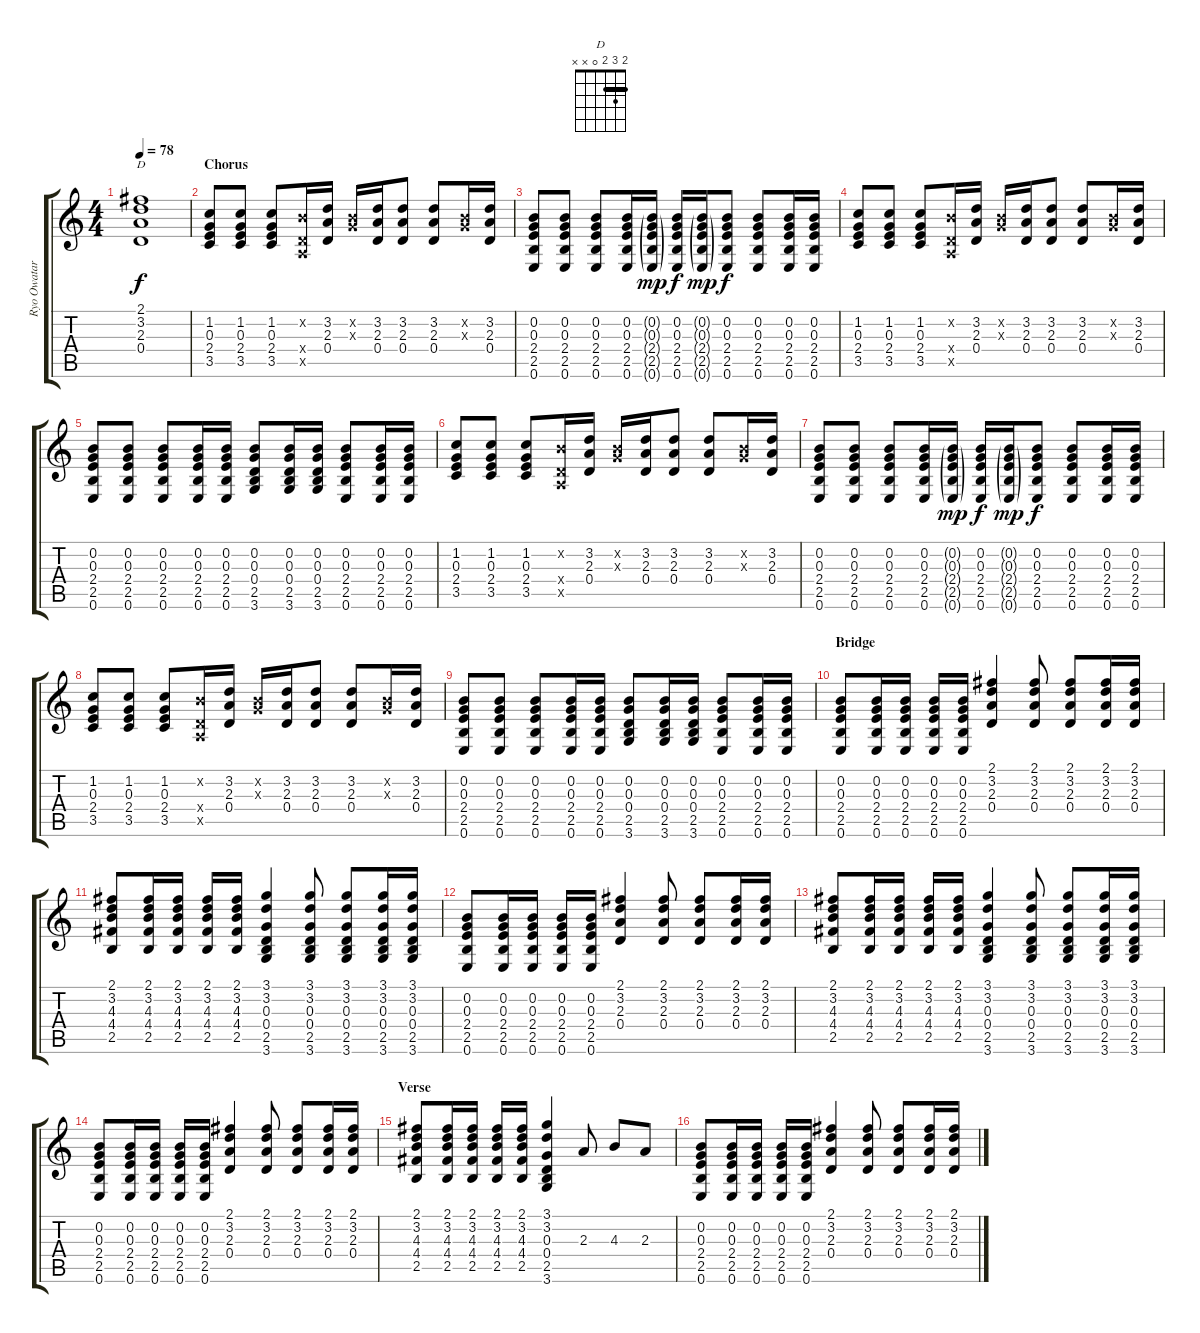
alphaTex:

\track ("Ryo Owatari" "Ryo Owatar") {instrument acousticguitarnylon}
\staff {score tabs}
\tuning (E4 B3 G3 D3 A2 E2) {hide}
\chord ("D" 2 3 2 0 x x) {barre 2}
\ts (4 4)
\tempo 78
\clef g2
\ks c
(2.1 3.2 2.3 0.4).1{ch "D" dy f} |
\section ("" "Chorus")
(1.2 0.3 2.4 3.5).8 (1.2 0.3 2.4 3.5).8 (1.2 0.3 2.4 3.5).8 (0.2{x} 0.4{x} 0.5{x}).16 (3.2 2.3 0.4).16 (0.2{x} 0.3{x}).16 (3.2 2.3 0.4).16 (3.2 2.3 0.4).8 (3.2 2.3 0.4).8 (0.2{x} 0.3{x}).16 (3.2 2.3 0.4).16 |
(0.2 0.3 2.4 2.5 0.6).8 (0.2 0.3 2.4 2.5 0.6).8 (0.2 0.3 2.4 2.5 0.6).8 (0.2 0.3 2.4 2.5 0.6).16 (0.2{g} 0.3{g} 2.4{g} 2.5{g} 0.6{g}).16{dy mp} (0.2 0.3 2.4 2.5 0.6).16{dy f} (0.2{g} 0.3{g} 2.4{g} 2.5{g} 0.6{g}).16{dy mp} (0.2 0.3 2.4 2.5 0.6).8{dy f} (0.2 0.3 2.4 2.5 0.6).8 (0.2 0.3 2.4 2.5 0.6).16 (0.2 0.3 2.4 2.5 0.6).16 |
(1.2 0.3 2.4 3.5).8 (1.2 0.3 2.4 3.5).8 (1.2 0.3 2.4 3.5).8 (0.2{x} 0.4{x} 0.5{x}).16 (3.2 2.3 0.4).16 (0.2{x} 0.3{x}).16 (3.2 2.3 0.4).16 (3.2 2.3 0.4).8 (3.2 2.3 0.4).8 (0.2{x} 0.3{x}).16 (3.2 2.3 0.4).16 |
(0.2 0.3 2.4 2.5 0.6).8 (0.2 0.3 2.4 2.5 0.6).8 (0.2 0.3 2.4 2.5 0.6).8 (0.2 0.3 2.4 2.5 0.6).16 (0.2 0.3 2.4 2.5 0.6).16 (0.2 0.3 0.4 2.5 3.6).8 (0.2 0.3 0.4 2.5 3.6).16 (0.2 0.3 0.4 2.5 3.6).16 (0.2 0.3 2.4 2.5 0.6).8 (0.2 0.3 2.4 2.5 0.6).16 (0.2 0.3 2.4 2.5 0.6).16 |
(1.2 0.3 2.4 3.5).8 (1.2 0.3 2.4 3.5).8 (1.2 0.3 2.4 3.5).8 (0.2{x} 0.4{x} 0.5{x}).16 (3.2 2.3 0.4).16 (0.2{x} 0.3{x}).16 (3.2 2.3 0.4).16 (3.2 2.3 0.4).8 (3.2 2.3 0.4).8 (0.2{x} 0.3{x}).16 (3.2 2.3 0.4).16 |
(0.2 0.3 2.4 2.5 0.6).8 (0.2 0.3 2.4 2.5 0.6).8 (0.2 0.3 2.4 2.5 0.6).8 (0.2 0.3 2.4 2.5 0.6).16 (0.2{g} 0.3{g} 2.4{g} 2.5{g} 0.6{g}).16{dy mp} (0.2 0.3 2.4 2.5 0.6).16{dy f} (0.2{g} 0.3{g} 2.4{g} 2.5{g} 0.6{g}).16{dy mp} (0.2 0.3 2.4 2.5 0.6).8{dy f} (0.2 0.3 2.4 2.5 0.6).8 (0.2 0.3 2.4 2.5 0.6).16 (0.2 0.3 2.4 2.5 0.6).16 |
(1.2 0.3 2.4 3.5).8 (1.2 0.3 2.4 3.5).8 (1.2 0.3 2.4 3.5).8 (0.2{x} 0.4{x} 0.5{x}).16 (3.2 2.3 0.4).16 (0.2{x} 0.3{x}).16 (3.2 2.3 0.4).16 (3.2 2.3 0.4).8 (3.2 2.3 0.4).8 (0.2{x} 0.3{x}).16 (3.2 2.3 0.4).16 |
(0.2 0.3 2.4 2.5 0.6).8 (0.2 0.3 2.4 2.5 0.6).8 (0.2 0.3 2.4 2.5 0.6).8 (0.2 0.3 2.4 2.5 0.6).16 (0.2 0.3 2.4 2.5 0.6).16 (0.2 0.3 0.4 2.5 3.6).8 (0.2 0.3 0.4 2.5 3.6).16 (0.2 0.3 0.4 2.5 3.6).16 (0.2 0.3 2.4 2.5 0.6).8 (0.2 0.3 2.4 2.5 0.6).16 (0.2 0.3 2.4 2.5 0.6).16 |
\section ("" "Bridge")
(0.2 0.3 2.4 2.5 0.6).8 (0.2 0.3 2.4 2.5 0.6).16 (0.2 0.3 2.4 2.5 0.6).16 (0.2 0.3 2.4 2.5 0.6).16 (0.2 0.3 2.4 2.5 0.6).16 (2.1 3.2 2.3 0.4).4 (2.1 3.2 2.3 0.4).8 (2.1 3.2 2.3 0.4).8 (2.1 3.2 2.3 0.4).16 (2.1 3.2 2.3 0.4).16 |
(2.1 3.2 4.3 4.4 2.5).8 (2.1 3.2 4.3 4.4 2.5).16 (2.1 3.2 4.3 4.4 2.5).16 (2.1 3.2 4.3 4.4 2.5).16 (2.1 3.2 4.3 4.4 2.5).16 (3.1 3.2 0.3 0.4 2.5 3.6).4 (3.1 3.2 0.3 0.4 2.5 3.6).8 (3.1 3.2 0.3 0.4 2.5 3.6).8 (3.1 3.2 0.3 0.4 2.5 3.6).16 (3.1 3.2 0.3 0.4 2.5 3.6).16 |
(0.2 0.3 2.4 2.5 0.6).8 (0.2 0.3 2.4 2.5 0.6).16 (0.2 0.3 2.4 2.5 0.6).16 (0.2 0.3 2.4 2.5 0.6).16 (0.2 0.3 2.4 2.5 0.6).16 (2.1 3.2 2.3 0.4).4 (2.1 3.2 2.3 0.4).8 (2.1 3.2 2.3 0.4).8 (2.1 3.2 2.3 0.4).16 (2.1 3.2 2.3 0.4).16 |
(2.1 3.2 4.3 4.4 2.5).8 (2.1 3.2 4.3 4.4 2.5).16 (2.1 3.2 4.3 4.4 2.5).16 (2.1 3.2 4.3 4.4 2.5).16 (2.1 3.2 4.3 4.4 2.5).16 (3.1 3.2 0.3 0.4 2.5 3.6).4 (3.1 3.2 0.3 0.4 2.5 3.6).8 (3.1 3.2 0.3 0.4 2.5 3.6).8 (3.1 3.2 0.3 0.4 2.5 3.6).16 (3.1 3.2 0.3 0.4 2.5 3.6).16 |
(0.2 0.3 2.4 2.5 0.6).8{volume 11} (0.2 0.3 2.4 2.5 0.6).16 (0.2 0.3 2.4 2.5 0.6).16 (0.2 0.3 2.4 2.5 0.6).16 (0.2 0.3 2.4 2.5 0.6).16 (2.1 3.2 2.3 0.4).4 (2.1 3.2 2.3 0.4).8 (2.1 3.2 2.3 0.4).8 (2.1 3.2 2.3 0.4).16 (2.1 3.2 2.3 0.4).16 |
\section ("" "Verse")
(2.1 3.2 4.3 4.4 2.5).8 (2.1 3.2 4.3 4.4 2.5).16 (2.1 3.2 4.3 4.4 2.5).16 (2.1 3.2 4.3 4.4 2.5).16 (2.1 3.2 4.3 4.4 2.5).16 (3.1 3.2 0.3 0.4 2.5 3.6).4 2.3.8 4.3.8 2.3.8 |
(0.2 0.3 2.4 2.5 0.6).8 (0.2 0.3 2.4 2.5 0.6).16 (0.2 0.3 2.4 2.5 0.6).16 (0.2 0.3 2.4 2.5 0.6).16 (0.2 0.3 2.4 2.5 0.6).16 (2.1 3.2 2.3 0.4).4 (2.1 3.2 2.3 0.4).8 (2.1 3.2 2.3 0.4).8 (2.1 3.2 2.3 0.4).16 (2.1 3.2 2.3 0.4).16
